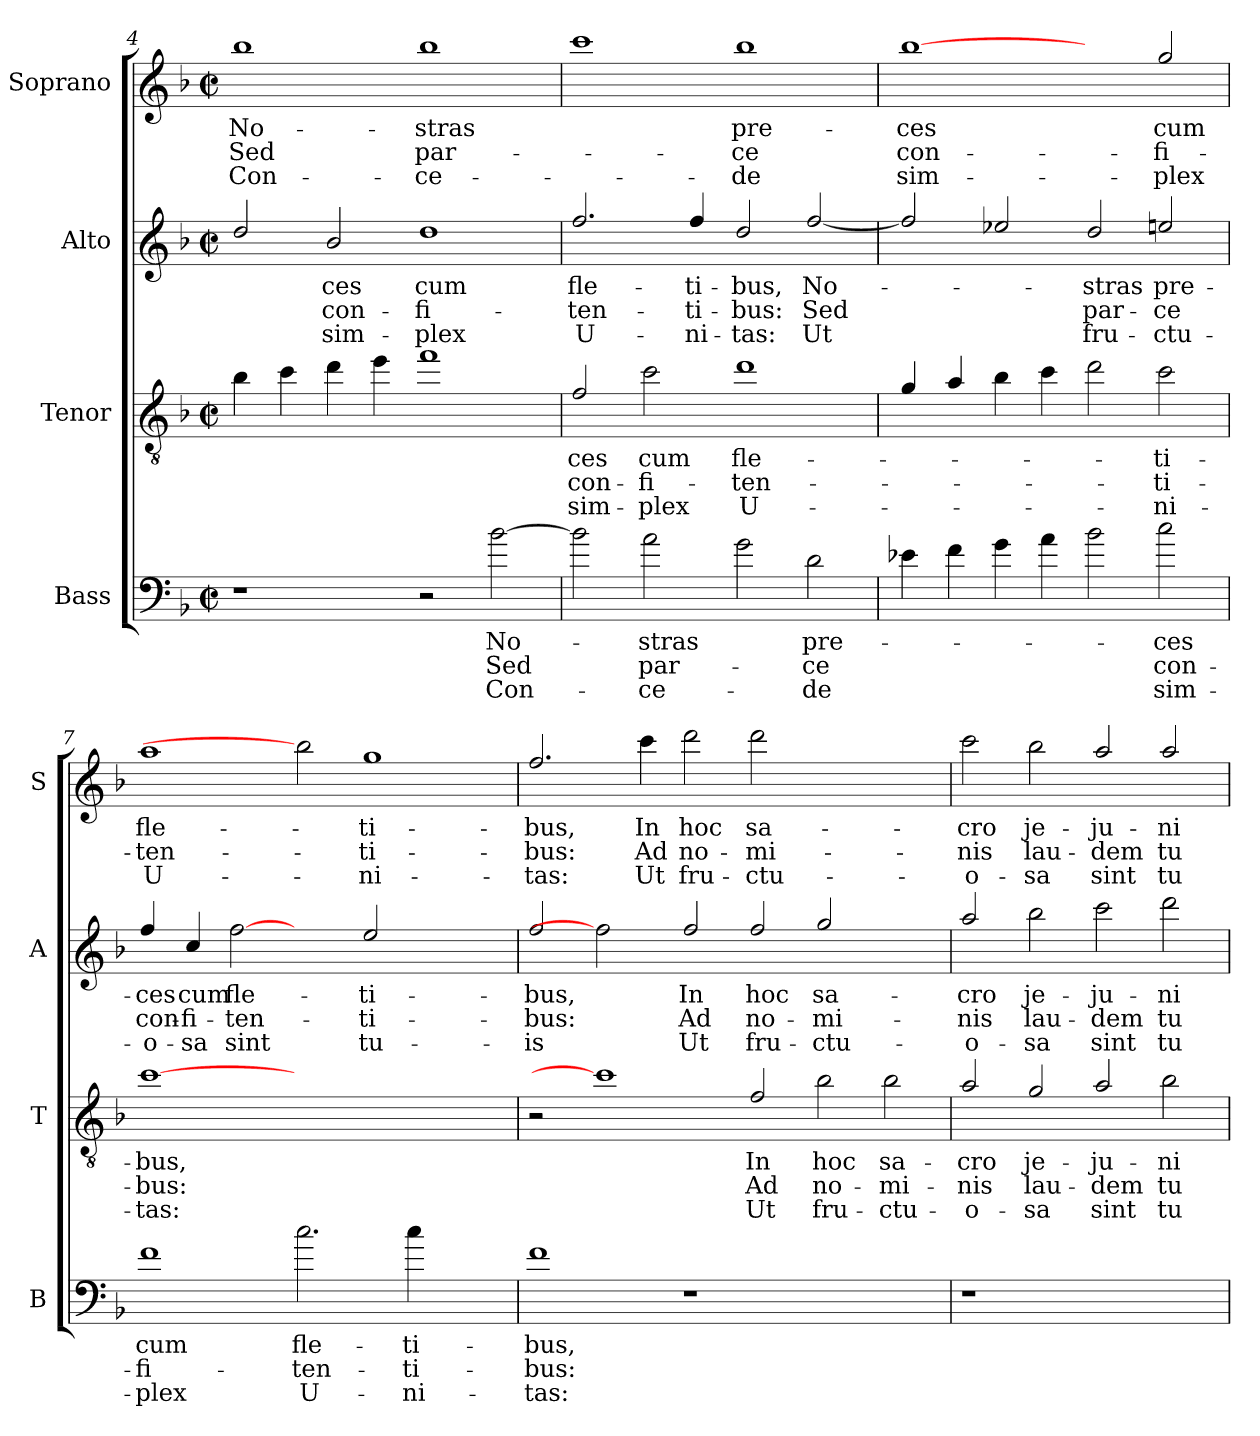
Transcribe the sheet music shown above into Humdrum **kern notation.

**kern	**text	**text	**text	**kern	**text	**text	**text	**kern	**text	**text	**text	**kern	**text	**text	**text
*part4	*part4	*part4	*part4	*part3	*part3	*part3	*part3	*part2	*part2	*part2	*part2	*part1	*part1	*part1	*part1
*staff4	*staff4	*staff4	*staff4	*staff3	*staff3	*staff3	*staff3	*staff2	*staff2	*staff2	*staff2	*staff1	*staff1	*staff1	*staff1
*I"Bass	*	*	*	*I"Tenor	*	*	*	*I"Alto	*	*	*	*I"Soprano	*	*	*
*I'B	*	*	*	*I'T	*	*	*	*I'A	*	*	*	*I'S	*	*	*
*clefF4	*	*	*	*clefGv2	*	*	*	*clefG2	*	*	*	*clefG2	*	*	*
*ITrd7c12	*	*	*	*ITrd7c12	*	*	*	*ITrd7c12	*	*	*	*ITrd7c12	*	*	*
*k[b-]	*	*	*	*k[b-]	*	*	*	*k[b-]	*	*	*	*k[b-]	*	*	*
*d:	*	*	*	*d:	*	*	*	*d:	*	*	*	*d:	*	*	*
*M2/2	*	*	*	*M2/2	*	*	*	*M2/2	*	*	*	*M2/2	*	*	*
*met(c|)	*	*	*	*met(c|)	*	*	*	*met(c|)	*	*	*	*met(c|)	*	*	*
=4	=4	=4	=4	=4	=4	=4	=4	=4	=4	=4	=4	=4	=4	=4	=4
!	!	!	!	!	!	!	!	!	!	!	!	!	!LO:LY:b	!LO:LY:b	!LO:LY:b
1r	.	.	.	4B-\	.	.	.	2d/	.	.	.	1b-	No-	Sed	Con-
.	.	.	.	4c\	.	.	.	.	.	.	.	.	.	.	.
!	!	!	!	!	!	!	!	!	!LO:LY:b	!LO:LY:b	!LO:LY:b	!	!	!	!
.	.	.	.	4d\	.	.	.	2B-/	-ces	con-	sim-	.	.	.	.
.	.	.	.	4e\	.	.	.	.	.	.	.	.	.	.	.
!	!	!	!	!	!	!	!	!	!LO:LY:b	!LO:LY:b	!LO:LY:b	!	!LO:LY:b	!LO:LY:b	!LO:LY:b
2r	.	.	.	1f	.	.	.	1d	cum	-fi-	-plex	1b-	-stras	par-	-ce-
!	!LO:LY:b	!LO:LY:b	!LO:LY:b	!	!	!	!	!	!	!	!	!	!	!	!
[2B-\	No-	Sed	Con-	.	.	.	.	.	.	.	.	.	.	.	.
=5	=5	=5	=5	=5	=5	=5	=5	=5	=5	=5	=5	=5	=5	=5	=5
!	!	!	!	!	!LO:LY:b	!LO:LY:b	!LO:LY:b	!	!LO:LY:b	!LO:LY:b	!LO:LY:b	!	!	!	!
2B-\]	.	.	.	2F/	-ces	con-	sim-	2.f/	fle-	-ten-	U-	1cc	.	.	.
!	!LO:LY:b	!LO:LY:b	!LO:LY:b	!	!LO:LY:b	!LO:LY:b	!LO:LY:b	!	!	!	!	!	!	!	!
2A\	-stras	par-	-ce-	2c\	cum	-fi-	-plex	.	.	.	.	.	.	.	.
!	!	!	!	!	!	!	!	!	!LO:LY:b	!LO:LY:b	!LO:LY:b	!	!	!	!
.	.	.	.	.	.	.	.	4f/	-ti-	-ti-	-ni-	.	.	.	.
!	!	!	!	!	!LO:LY:b	!LO:LY:b	!LO:LY:b	!	!LO:LY:b	!LO:LY:b	!LO:LY:b	!	!LO:LY:b	!LO:LY:b	!LO:LY:b
2G\	.	.	.	1d	fle-	-ten-	U-	2d/	-bus,	-bus:	-tas:	1b-	pre-	-ce	-de
!	!LO:LY:b	!LO:LY:b	!LO:LY:b	!	!	!	!	!	!LO:LY:b	!LO:LY:b	!LO:LY:b	!	!	!	!
2D\	pre-	-ce	-de	.	.	.	.	[2f/	No-	Sed	Ut	.	.	.	.
!!LO:LB:g=z
=6	=6	=6	=6	=6	=6	=6	=6	=6	=6	=6	=6	=6	=6	=6	=6
!	!	!	!	!	!	!	!	!	!	!	!	!	!LO:LY:b	!LO:LY:b	!LO:LY:b
4E-X\	.	.	.	4G/	.	.	.	2f/]	.	.	.	[1b-	-ces	con-	sim-
4F\	.	.	.	4A/	.	.	.	.	.	.	.	.	.	.	.
4G\	.	.	.	4B-\	.	.	.	2e-X/	.	.	.	.	.	.	.
4A\	.	.	.	4c\	.	.	.	.	.	.	.	.	.	.	.
!	!	!	!	!	!	!	!	!	!LO:LY:b	!LO:LY:b	!LO:LY:b	!	!	!	!
2B-\	.	.	.	2d\	.	.	.	2d/	-stras	par-	fru-	2ryy	.	.	.
!	!LO:LY:b	!LO:LY:b	!LO:LY:b	!	!LO:LY:b	!LO:LY:b	!LO:LY:b	!	!LO:LY:b	!LO:LY:b	!LO:LY:b	!	!LO:LY:b	!LO:LY:b	!LO:LY:b
2c\	-ces	con-	sim-	2c\	-ti-	-ti-	-ni-	2en/	pre-	-ce	-ctu-	2g/	cum	-fi-	-plex
=7	=7	=7	=7	=7	=7	=7	=7	=7	=7	=7	=7	=7	=7	=7	=7
!	!LO:LY:b	!LO:LY:b	!LO:LY:b	!	!LO:LY:b	!LO:LY:b	!LO:LY:b	!	!LO:LY:b	!LO:LY:b	!LO:LY:b	!	!LO:LY:b	!LO:LY:b	!LO:LY:b
1F	cum	-fi-	-plex	[1c	-bus,	-bus:	-tas:	4f/	-ces	con-	-o-	1a	fle-	-ten-	U-
!	!	!	!	!	!	!	!	!	!LO:LY:b	!LO:LY:b	!LO:LY:b	!	!	!	!
.	.	.	.	.	.	.	.	4c/	cum	-fi-	-sa	.	.	.	.
!	!	!	!	!	!	!	!	!	!LO:LY:b	!LO:LY:b	!LO:LY:b	!	!	!	!
.	.	.	.	.	.	.	.	[2f	fle-	-ten-	sint	.	.	.	.
!	!LO:LY:b	!LO:LY:b	!LO:LY:b	!	!	!	!	!	!	!	!	!	!	!	!
2.c\	fle-	-ten-	U-	1.ryy	.	.	.	2ryy	.	.	.	2b-]	.	.	.
!	!	!	!	!	!	!	!	!	!LO:LY:b	!LO:LY:b	!LO:LY:b	!	!LO:LY:b	!LO:LY:b	!LO:LY:b
.	.	.	.	.	.	.	.	2e/	-ti-	-ti-	tu-	1g	-ti-	-ti-	-ni-
!	!LO:LY:b	!LO:LY:b	!LO:LY:b	!	!	!	!	!	!	!	!	!	!	!	!
4c\	-ti-	-ti-	-ni-	.	.	.	.	.	.	.	.	.	.	.	.
2ryy	.	.	.	.	.	.	.	2ryy	.	.	.	.	.	.	.
=8	=8	=8	=8	=8	=8	=8	=8	=8	=8	=8	=8	=8	=8	=8	=8
!	!LO:LY:b	!LO:LY:b	!LO:LY:b	!	!	!	!	!	!LO:LY:b	!LO:LY:b	!LO:LY:b	!	!LO:LY:b	!LO:LY:b	!LO:LY:b
1F	-bus,	-bus:	-tas:	2r	.	.	.	2f/	-bus,	-bus:	-is	2.f/	-bus,	-bus:	-tas:
.	.	.	.	1c]	.	.	.	2f]	.	.	.	.	.	.	.
!	!	!	!	!	!	!	!	!	!	!	!	!	!LO:LY:b	!LO:LY:b	!LO:LY:b
.	.	.	.	.	.	.	.	.	.	.	.	4cc\	In	Ad	Ut
!	!	!	!	!	!	!	!	!	!LO:LY:b	!LO:LY:b	!LO:LY:b	!	!LO:LY:b	!LO:LY:b	!LO:LY:b
1r	.	.	.	.	.	.	.	2f/	In	Ad	Ut	2dd\	hoc	no-	fru-
!	!	!	!	!	!LO:LY:b	!LO:LY:b	!LO:LY:b	!	!LO:LY:b	!LO:LY:b	!LO:LY:b	!	!LO:LY:b	!LO:LY:b	!LO:LY:b
.	.	.	.	2F/	In	Ad	Ut	2f/	hoc	no-	fru-	2dd\	sa-	-mi-	-ctu-
!	!	!	!	!	!LO:LY:b	!LO:LY:b	!LO:LY:b	!	!LO:LY:b	!LO:LY:b	!LO:LY:b	!	!	!	!
1ryy	.	.	.	2B-\	hoc	no-	fru-	2g/	sa-	-mi-	-ctu-	1ryy	.	.	.
!	!	!	!	!	!LO:LY:b	!LO:LY:b	!LO:LY:b	!	!	!	!	!	!	!	!
.	.	.	.	2B-\	sa-	-mi-	-ctu-	2ryy	.	.	.	.	.	.	.
=9	=9	=9	=9	=9	=9	=9	=9	=9	=9	=9	=9	=9	=9	=9	=9
!	!	!	!	!	!LO:LY:b	!LO:LY:b	!LO:LY:b	!	!LO:LY:b	!LO:LY:b	!LO:LY:b	!	!LO:LY:b	!LO:LY:b	!LO:LY:b
1r	.	.	.	2A/	-cro	-nis	-o-	2a/	-cro	-nis	-o-	2cc\	-cro	-nis	-o-
!	!	!	!	!	!LO:LY:b	!LO:LY:b	!LO:LY:b	!	!LO:LY:b	!LO:LY:b	!LO:LY:b	!	!LO:LY:b	!LO:LY:b	!LO:LY:b
.	.	.	.	2G/	je-	lau-	-sa	2b-\	je-	lau-	-sa	2b-\	je-	lau-	-sa
!	!	!	!	!	!LO:LY:b	!LO:LY:b	!LO:LY:b	!	!LO:LY:b	!LO:LY:b	!LO:LY:b	!	!LO:LY:b	!LO:LY:b	!LO:LY:b
1ryy	.	.	.	2A/	-ju-	-dem	sint	2cc\	-ju-	-dem	sint	2a/	-ju-	-dem	sint
!	!	!	!	!	!LO:LY:b	!LO:LY:b	!LO:LY:b	!	!LO:LY:b	!LO:LY:b	!LO:LY:b	!	!LO:LY:b	!LO:LY:b	!LO:LY:b
.	.	.	.	2B-\	-ni-	tu-	tu-	2dd\	-ni-	tu-	tu-	2a/	-ni-	tu-	tu-
=	=	=	=	=	=	=	=	=	=	=	=	=	=	=	=
*-	*-	*-	*-	*-	*-	*-	*-	*-	*-	*-	*-	*-	*-	*-	*-
